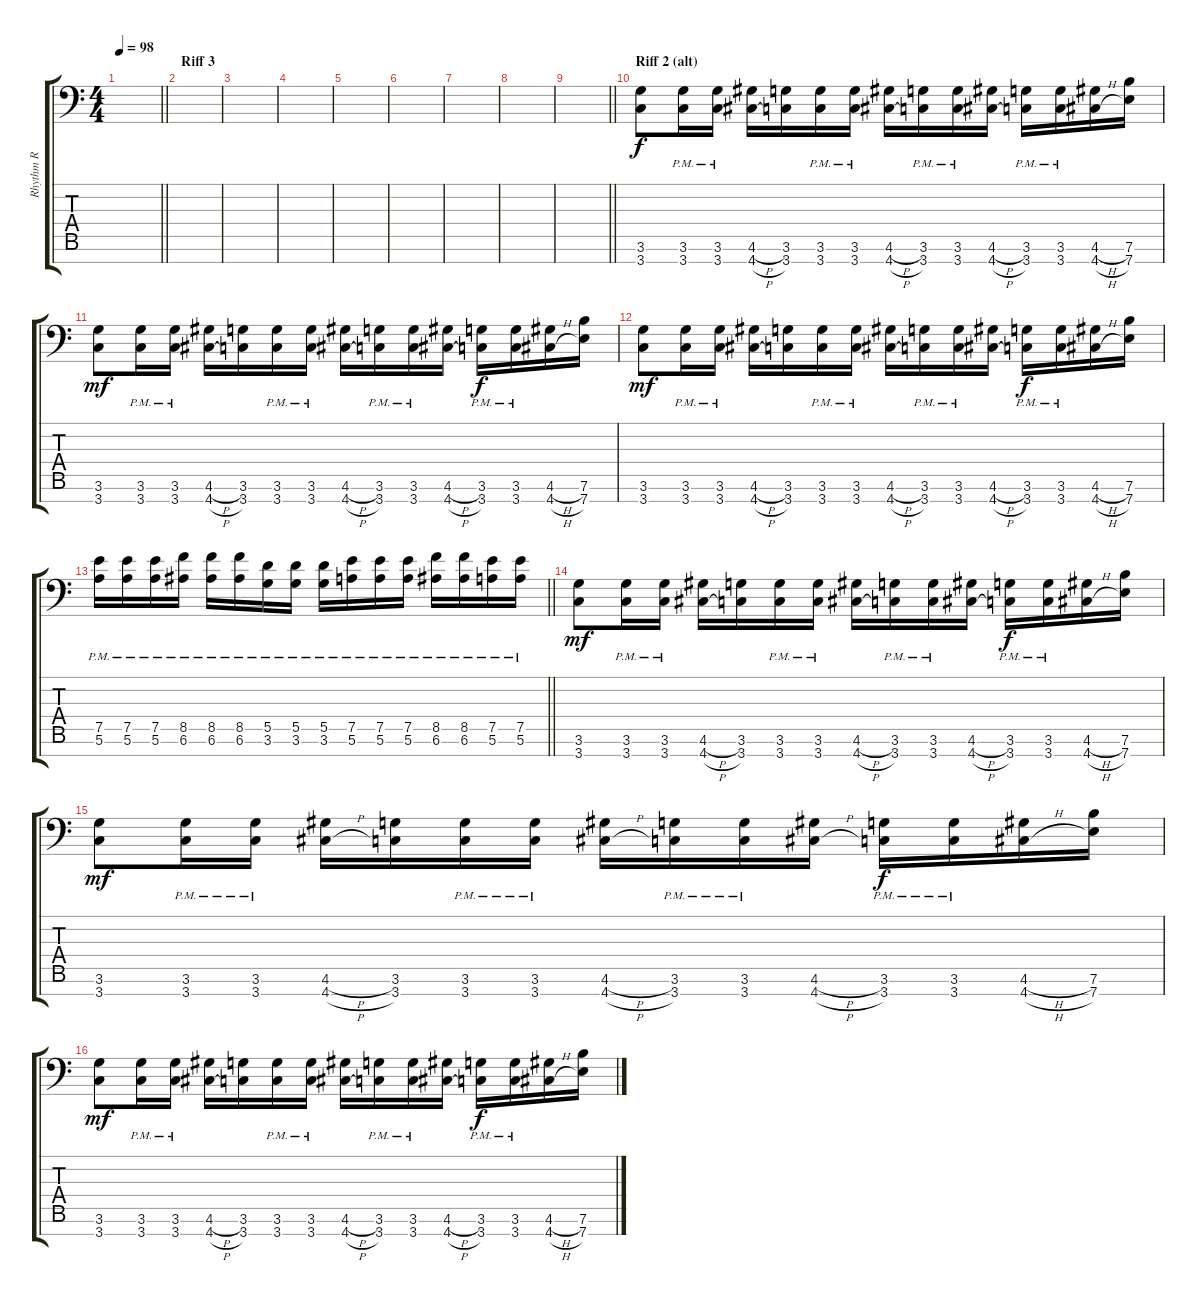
\track ("Rhythm R" "Rhythm R") {instrument overdrivenguitar}
\staff {score tabs}
\tuning (E4 B3 G3 D3 A2 E2 A1) {hide}
\ts (4 4)
\tempo 98
\clef f4
\barLineRight lightlight
\ks c
|
\section ("" "Riff 3")
|
|
|
|
|
|
|
\barLineRight lightlight
|
\section ("" "Riff 2 (alt)")
(3.6 3.7).8 (3.6{pm} 3.7{pm}).16 (3.6{pm} 3.7{pm}).16 (4.6{h} 4.7{h}).16 (3.6 3.7).16 (3.6{pm} 3.7{pm}).16 (3.6{pm} 3.7{pm}).16 (4.6{h} 4.7{h}).16 (3.6{pm} 3.7{pm}).16 (3.6{pm} 3.7{pm}).16 (4.6{h} 4.7{h}).16 (3.6{pm} 3.7{pm}).16{dy f} (3.6{pm} 3.7{pm}).16 (4.6{h} 4.7{h}).16 (7.6 7.7).16 |
(3.6 3.7).8{dy mf} (3.6{pm} 3.7{pm}).16 (3.6{pm} 3.7{pm}).16 (4.6{h} 4.7{h}).16 (3.6 3.7).16 (3.6{pm} 3.7{pm}).16 (3.6{pm} 3.7{pm}).16 (4.6{h} 4.7{h}).16 (3.6{pm} 3.7{pm}).16 (3.6{pm} 3.7{pm}).16 (4.6{h} 4.7{h}).16 (3.6{pm} 3.7{pm}).16{dy f} (3.6{pm} 3.7{pm}).16 (4.6{h} 4.7{h}).16 (7.6 7.7).16 |
(3.6 3.7).8{dy mf} (3.6{pm} 3.7{pm}).16 (3.6{pm} 3.7{pm}).16 (4.6{h} 4.7{h}).16 (3.6 3.7).16 (3.6{pm} 3.7{pm}).16 (3.6{pm} 3.7{pm}).16 (4.6{h} 4.7{h}).16 (3.6{pm} 3.7{pm}).16 (3.6{pm} 3.7{pm}).16 (4.6{h} 4.7{h}).16 (3.6{pm} 3.7{pm}).16{dy f} (3.6{pm} 3.7{pm}).16 (4.6{h} 4.7{h}).16 (7.6 7.7).16 |
\barLineRight lightlight
(7.5{pm} 5.6{pm}).16 (7.5{pm} 5.6{pm}).16 (7.5{pm} 5.6{pm}).16 (8.5{pm} 6.6{pm}).16 (8.5{pm} 6.6{pm}).16 (8.5{pm} 6.6{pm}).16 (5.5{pm} 3.6{pm}).16 (5.5{pm} 3.6{pm}).16 (5.5{pm} 3.6{pm}).16 (7.5{pm} 5.6{pm}).16 (7.5{pm} 5.6{pm}).16 (7.5{pm} 5.6{pm}).16 (8.5{pm} 6.6{pm}).16 (8.5{pm} 6.6{pm}).16 (7.5{pm} 5.6{pm}).16 (7.5{pm} 5.6{pm}).16 |
(3.6 3.7).8{dy mf} (3.6{pm} 3.7{pm}).16 (3.6{pm} 3.7{pm}).16 (4.6{h} 4.7{h}).16 (3.6 3.7).16 (3.6{pm} 3.7{pm}).16 (3.6{pm} 3.7{pm}).16 (4.6{h} 4.7{h}).16 (3.6{pm} 3.7{pm}).16 (3.6{pm} 3.7{pm}).16 (4.6{h} 4.7{h}).16 (3.6{pm} 3.7{pm}).16{dy f} (3.6{pm} 3.7{pm}).16 (4.6{h} 4.7{h}).16 (7.6 7.7).16 |
(3.6 3.7).8{dy mf} (3.6{pm} 3.7{pm}).16 (3.6{pm} 3.7{pm}).16 (4.6{h} 4.7{h}).16 (3.6 3.7).16 (3.6{pm} 3.7{pm}).16 (3.6{pm} 3.7{pm}).16 (4.6{h} 4.7{h}).16 (3.6{pm} 3.7{pm}).16 (3.6{pm} 3.7{pm}).16 (4.6{h} 4.7{h}).16 (3.6{pm} 3.7{pm}).16{dy f} (3.6{pm} 3.7{pm}).16 (4.6{h} 4.7{h}).16 (7.6 7.7).16 |
(3.6 3.7).8{dy mf} (3.6{pm} 3.7{pm}).16 (3.6{pm} 3.7{pm}).16 (4.6{h} 4.7{h}).16 (3.6 3.7).16 (3.6{pm} 3.7{pm}).16 (3.6{pm} 3.7{pm}).16 (4.6{h} 4.7{h}).16 (3.6{pm} 3.7{pm}).16 (3.6{pm} 3.7{pm}).16 (4.6{h} 4.7{h}).16 (3.6{pm} 3.7{pm}).16{dy f} (3.6{pm} 3.7{pm}).16 (4.6{h} 4.7{h}).16 (7.6 7.7).16
